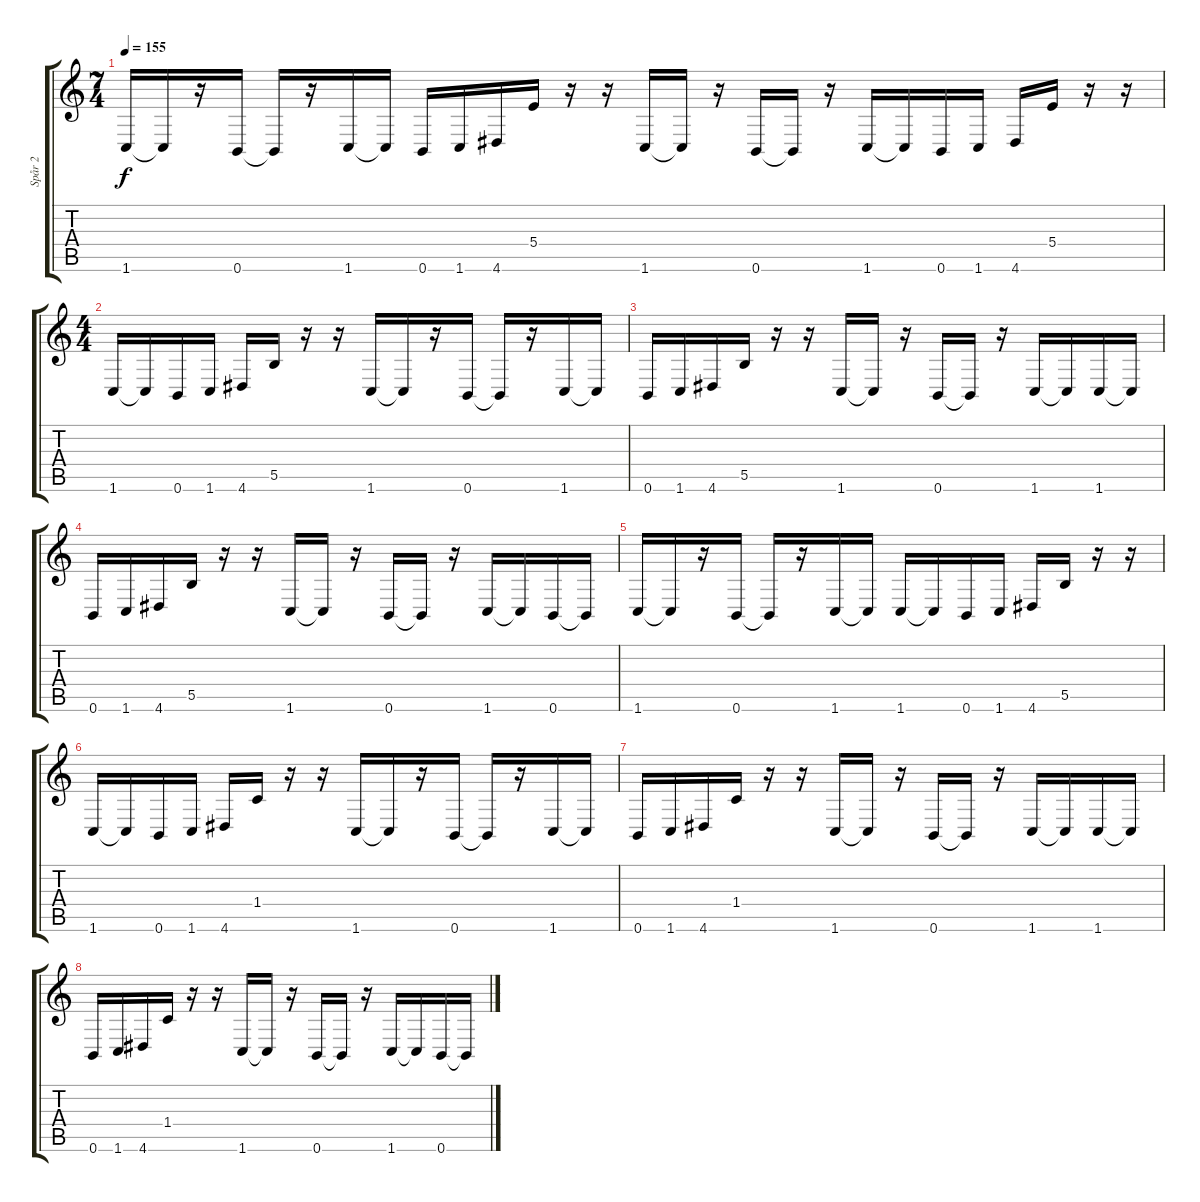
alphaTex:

\track ("Spår 2" "Spår 2") {instrument distortionguitar}
\staff {score tabs}
\tuning (Db4 Ab3 E3 B2 Gb2 B1) {hide}
\ts (7 4)
\tempo 155
\clef g2
\ks c
1.6.16{dy f} 1.6{t}.16 r.16 0.6.16 0.6{t}.16 r.16 1.6.16 1.6{t}.16 0.6.16 1.6.16 4.6.16 5.4.16 r.16 r.16 1.6.16 1.6{t}.16 r.16 0.6.16 0.6{t}.16 r.16 1.6.16 1.6{t}.16 0.6.16 1.6.16 4.6.16 5.4.16 r.16 r.16 |
\ts (4 4)
1.6.16 1.6{t}.16 0.6.16 1.6.16 4.6.16 5.5.16 r.16 r.16 1.6.16 1.6{t}.16 r.16 0.6.16 0.6{t}.16 r.16 1.6.16 1.6{t}.16 |
0.6.16 1.6.16 4.6.16 5.5.16 r.16 r.16 1.6.16 1.6{t}.16 r.16 0.6.16 0.6{t}.16 r.16 1.6.16 1.6{t}.16 1.6.16 1.6{t}.16 |
0.6.16 1.6.16 4.6.16 5.5.16 r.16 r.16 1.6.16 1.6{t}.16 r.16 0.6.16 0.6{t}.16 r.16 1.6.16 1.6{t}.16 0.6.16 0.6{t}.16 |
1.6.16 1.6{t}.16 r.16 0.6.16 0.6{t}.16 r.16 1.6.16 1.6{t}.16 1.6.16 1.6{t}.16 0.6.16 1.6.16 4.6.16 5.5.16 r.16 r.16 |
1.6.16 1.6{t}.16 0.6.16 1.6.16 4.6.16 1.4.16 r.16 r.16 1.6.16 1.6{t}.16 r.16 0.6.16 0.6{t}.16 r.16 1.6.16 1.6{t}.16 |
0.6.16 1.6.16 4.6.16 1.4.16 r.16 r.16 1.6.16 1.6{t}.16 r.16 0.6.16 0.6{t}.16 r.16 1.6.16 1.6{t}.16 1.6.16 1.6{t}.16 |
0.6.16 1.6.16 4.6.16 1.4.16 r.16 r.16 1.6.16 1.6{t}.16 r.16 0.6.16 0.6{t}.16 r.16 1.6.16 1.6{t}.16 0.6.16 0.6{t}.16
